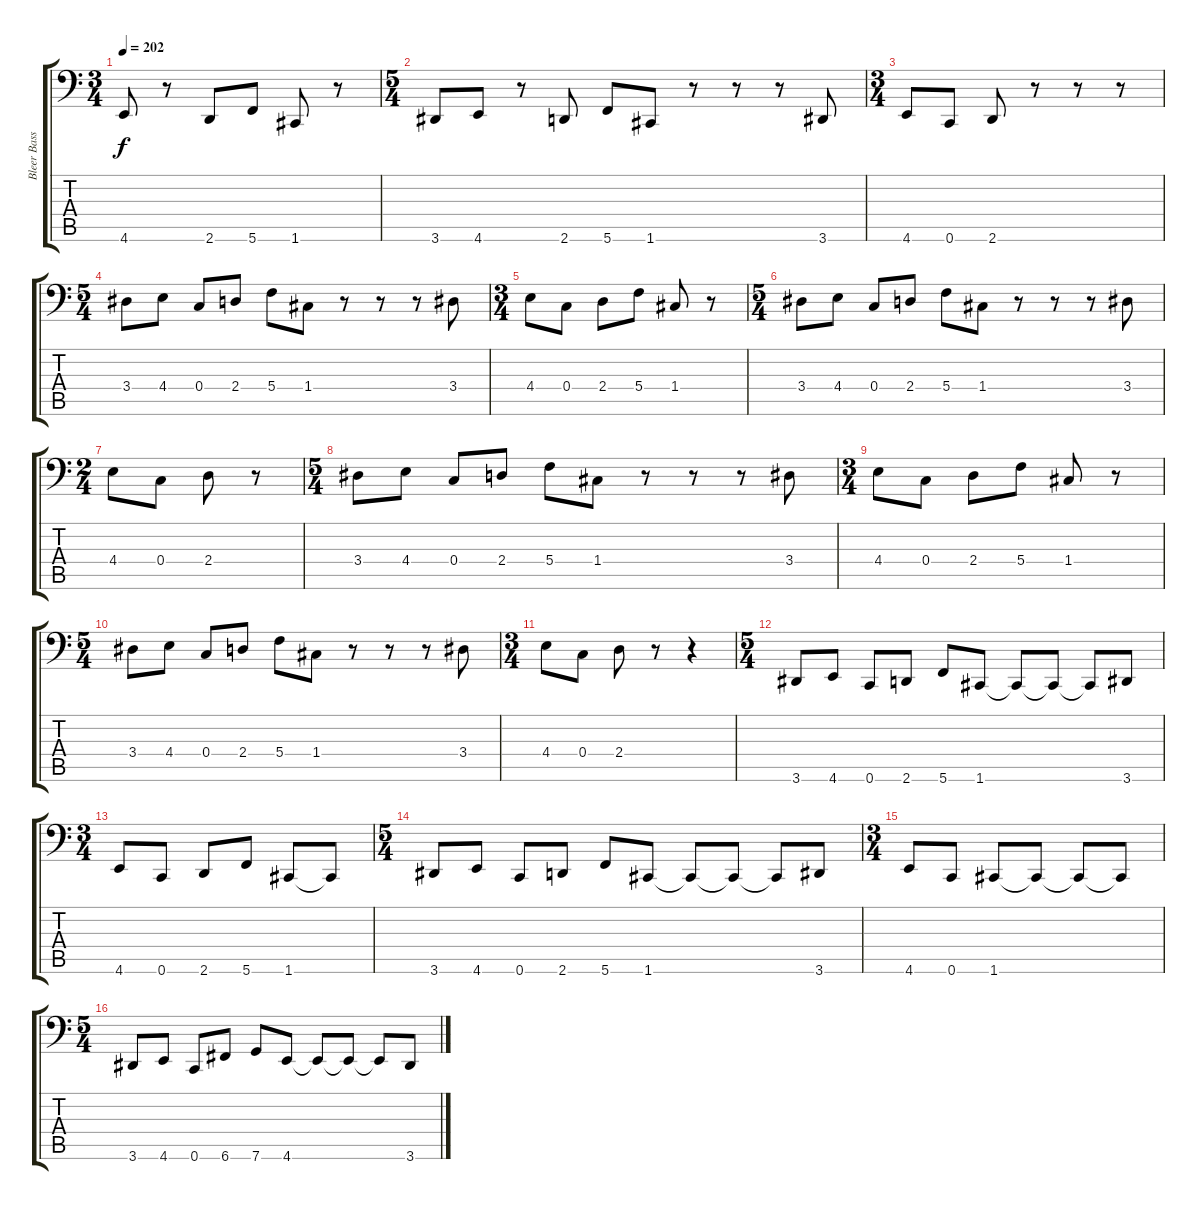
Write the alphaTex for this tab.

\track ("Bleer Bass" "Bleer Bass") {instrument electricbasspick}
\staff {score tabs}
\tuning (D3 A2 F2 C2 G1 C1) {hide}
\ts (3 4)
\tempo 202
\clef f4
\ks c
4.6.8{dy f} r.8 2.6.8 5.6.8 1.6.8 r.8 |
\ts (5 4)
3.6.8 4.6.8 r.8 2.6.8 5.6.8 1.6.8 r.8 r.8 r.8 3.6.8 |
\ts (3 4)
4.6.8 0.6.8 2.6.8 r.8 r.8 r.8 |
\ts (5 4)
3.4.8 4.4.8 0.4.8 2.4.8 5.4.8 1.4.8 r.8 r.8 r.8 3.4.8 |
\ts (3 4)
4.4.8 0.4.8 2.4.8 5.4.8 1.4.8 r.8 |
\ts (5 4)
3.4.8 4.4.8 0.4.8 2.4.8 5.4.8 1.4.8 r.8 r.8 r.8 3.4.8 |
\ts (2 4)
4.4.8 0.4.8 2.4.8 r.8 |
\ts (5 4)
3.4.8 4.4.8 0.4.8 2.4.8 5.4.8 1.4.8 r.8 r.8 r.8 3.4.8 |
\ts (3 4)
4.4.8 0.4.8 2.4.8 5.4.8 1.4.8 r.8 |
\ts (5 4)
3.4.8 4.4.8 0.4.8 2.4.8 5.4.8 1.4.8 r.8 r.8 r.8 3.4.8 |
\ts (3 4)
4.4.8 0.4.8 2.4.8 r.8 r.4 |
\ts (5 4)
3.6.8 4.6.8 0.6.8 2.6.8 5.6.8 1.6.8 1.6{t}.8 1.6{t}.8 1.6{t}.8 3.6.8 |
\ts (3 4)
4.6.8 0.6.8 2.6.8 5.6.8 1.6.8 1.6{t}.8 |
\ts (5 4)
3.6.8 4.6.8 0.6.8 2.6.8 5.6.8 1.6.8 1.6{t}.8 1.6{t}.8 1.6{t}.8 3.6.8 |
\ts (3 4)
4.6.8 0.6.8 1.6.8 1.6{t}.8 1.6{t}.8 1.6{t}.8 |
\ts (5 4)
3.6.8 4.6.8 0.6.8 6.6.8 7.6.8 4.6.8 4.6{t}.8 4.6{t}.8 4.6{t}.8 3.6.8
